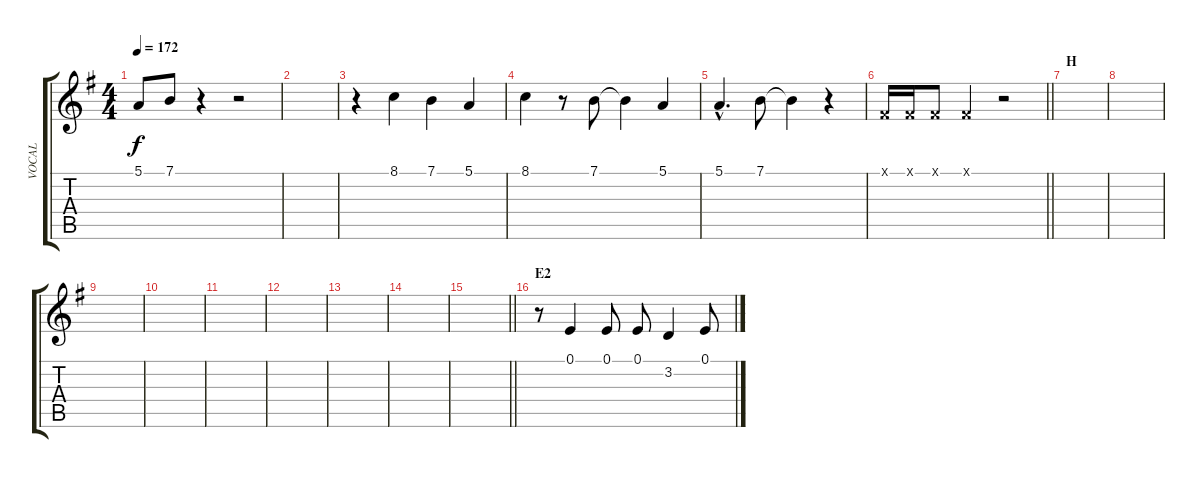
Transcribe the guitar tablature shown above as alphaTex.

\track ("VOCAL" "VOCAL") {instrument oboe}
\staff {score tabs}
\tuning (E4 B3 G3 D3 A2 E2) {hide}
\ts (4 4)
\tempo 172
\clef g2
\ks g
5.1{t}.8{dy f} 7.1.8 r.4 r.2 |
|
r.4 8.1.4 7.1.4 5.1.4 |
8.1.4 r.8 7.1.8 7.1{t}.4 5.1.4 |
5.1{hac}.4{d} 7.1.8 7.1{t}.4 r.4 |
\barLineRight lightlight
2.1{x}.16 2.1{x}.16 2.1{x}.8 2.1{x}.4 r.2 |
\section ("" "H")
|
|
|
|
|
|
|
|
\barLineRight lightlight
|
\section ("" "E2")
r.8 0.1.4 0.1.8 0.1.8 3.2.4 0.1.8
